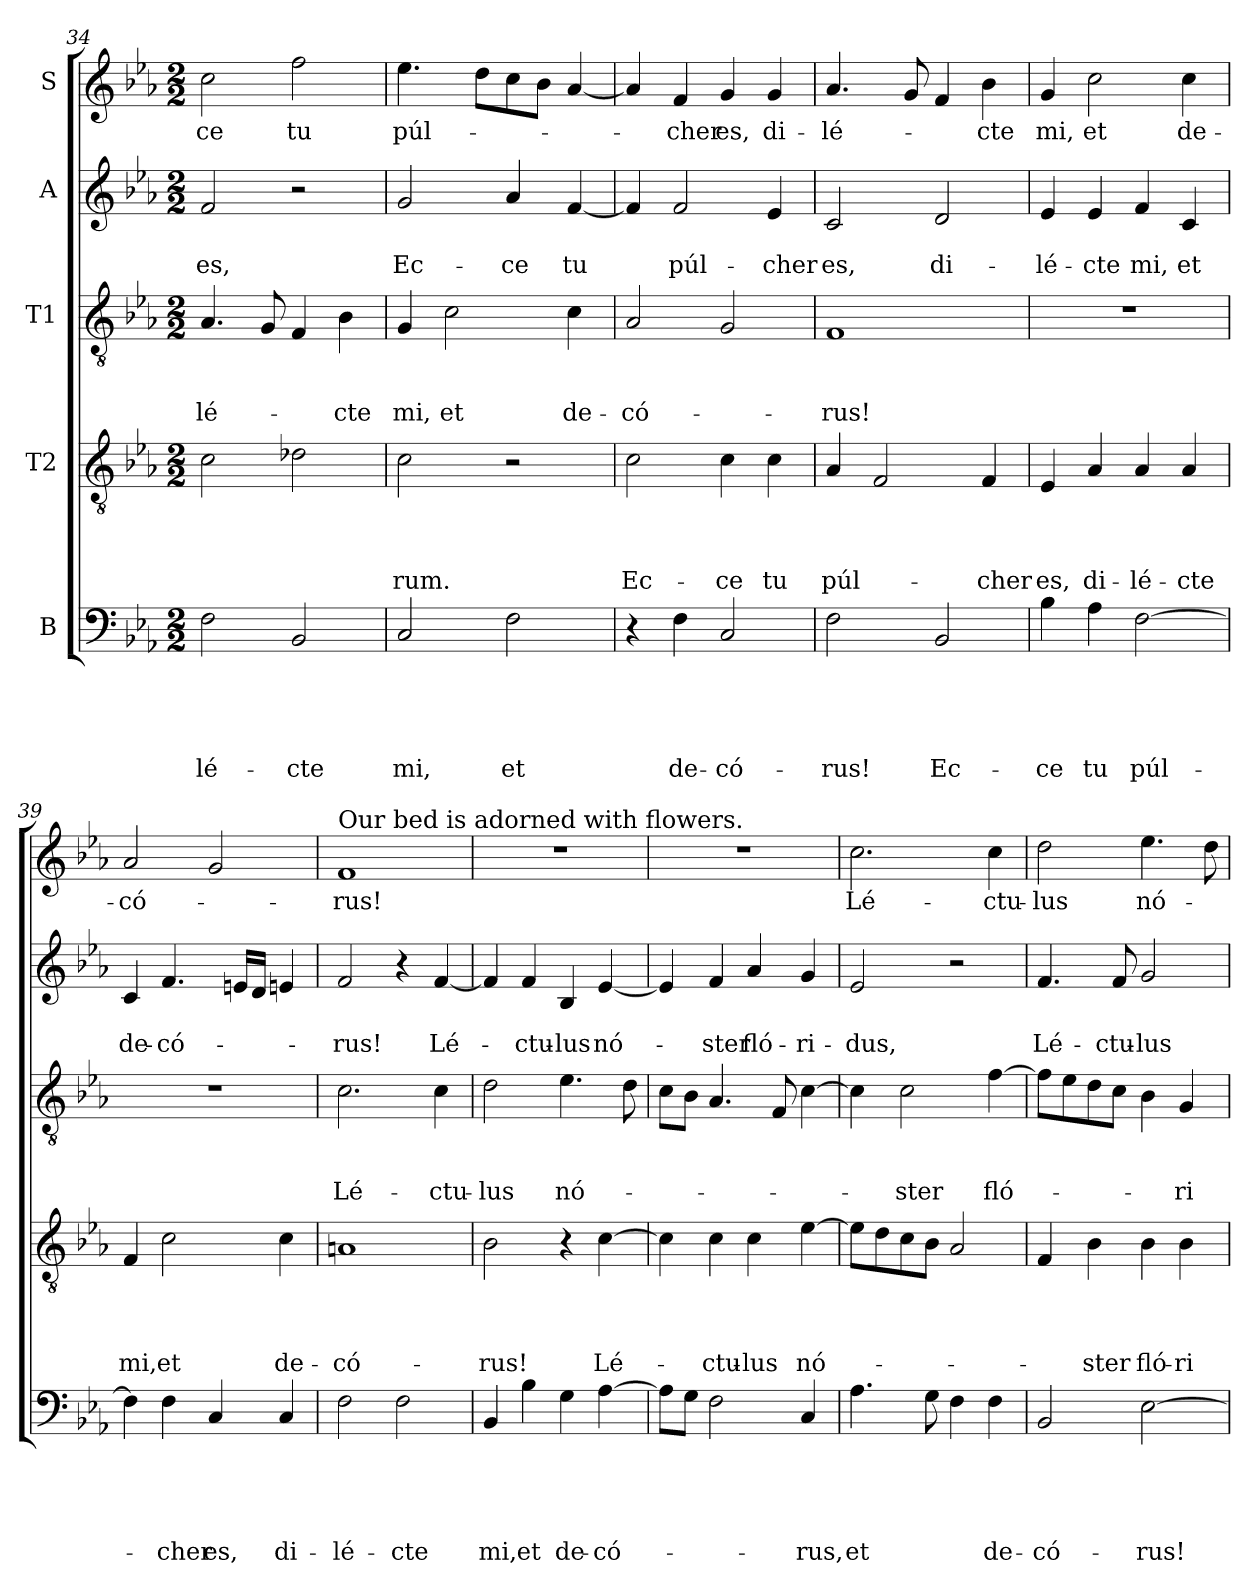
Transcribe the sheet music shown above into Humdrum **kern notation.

**kern	**text	**text	**text	**text	**text	**kern	**text	**text	**text	**text	**kern	**text	**text	**text	**kern	**text	**text	**kern	**text
*part5	*part5	*part5	*part5	*part5	*part5	*part4	*part4	*part4	*part4	*part4	*part3	*part3	*part3	*part3	*part2	*part2	*part2	*part1	*part1
*staff5	*staff5	*staff5	*staff5	*staff5	*staff5	*staff4	*staff4	*staff4	*staff4	*staff4	*staff3	*staff3	*staff3	*staff3	*staff2	*staff2	*staff2	*staff1	*staff1
*I"B	*	*	*	*	*	*I"T2	*	*	*	*	*I"T1	*	*	*	*I"A	*	*	*I"S	*
*clefF4	*	*	*	*	*	*clefGv2	*	*	*	*	*clefGv2	*	*	*	*clefG2	*	*	*clefG2	*
*k[b-e-a-]	*	*	*	*	*	*k[b-e-a-]	*	*	*	*	*k[b-e-a-]	*	*	*	*k[b-e-a-]	*	*	*k[b-e-a-]	*
*E-:	*	*	*	*	*	*E-:	*	*	*	*	*E-:	*	*	*	*E-:	*	*	*E-:	*
*M2/2	*	*	*	*	*	*M2/2	*	*	*	*	*M2/2	*	*	*	*M2/2	*	*	*M2/2	*
=34	=34	=34	=34	=34	=34	=34	=34	=34	=34	=34	=34	=34	=34	=34	=34	=34	=34	=34	=34
!	!	!	!	!	!LO:LY:b	!	!	!	!	!	!	!	!	!LO:LY:b	!	!	!LO:LY:b	!	!LO:LY:b
2F\	.	.	.	.	-lé-	2c\	.	.	.	.	4.A-/	.	.	-lé-	2f/	.	es,	2cc\	-ce
.	.	.	.	.	.	.	.	.	.	.	8G/	.	.	.	.	.	.	.	.
!	!	!	!	!	!LO:LY:b	!	!	!	!	!	!	!	!	!	!	!	!	!	!LO:LY:b
2BB-/	.	.	.	.	-cte	2d-X\	.	.	.	.	4F/	.	.	.	2r	.	.	2ff\	tu
!	!	!	!	!	!	!	!	!	!	!	!	!	!	!LO:LY:b	!	!	!	!	!
.	.	.	.	.	.	.	.	.	.	.	4B-\	.	.	-cte	.	.	.	.	.
=35	=35	=35	=35	=35	=35	=35	=35	=35	=35	=35	=35	=35	=35	=35	=35	=35	=35	=35	=35
!	!	!	!	!	!LO:LY:b	!	!	!	!	!LO:LY:b	!	!	!	!LO:LY:b	!	!	!LO:LY:b	!	!LO:LY:b
2C/	.	.	.	.	mi,	2c\	.	.	.	-rum.	4G/	.	.	mi,	2g/	.	Ec-	4.ee-\	púl-
!	!	!	!	!	!	!	!	!	!	!	!	!	!	!LO:LY:b	!	!	!	!	!
.	.	.	.	.	.	.	.	.	.	.	2c\	.	.	et	.	.	.	.	.
.	.	.	.	.	.	.	.	.	.	.	.	.	.	.	.	.	.	8dd\L	.
!	!	!	!	!	!LO:LY:b	!	!	!	!	!	!	!	!	!	!	!	!LO:LY:b	!	!
2F\	.	.	.	.	et	2r	.	.	.	.	.	.	.	.	4a-/	.	-ce	8cc\	.
.	.	.	.	.	.	.	.	.	.	.	.	.	.	.	.	.	.	8b-\J	.
!	!	!	!	!	!	!	!	!	!	!	!	!	!	!LO:LY:b	!	!	!LO:LY:b	!	!
.	.	.	.	.	.	.	.	.	.	.	4c\	.	.	de-	[4f/	.	tu	[4a-/	.
=36	=36	=36	=36	=36	=36	=36	=36	=36	=36	=36	=36	=36	=36	=36	=36	=36	=36	=36	=36
!	!	!	!	!	!	!	!	!	!	!LO:LY:b	!	!	!	!LO:LY:b	!	!	!	!	!
4r	.	.	.	.	.	2c\	.	.	.	Ec-	2A-/	.	.	-có-	4f/]	.	.	4a-/]	.
!	!	!	!	!	!LO:LY:b	!	!	!	!	!	!	!	!	!	!	!	!LO:LY:b	!	!LO:LY:b
4F\	.	.	.	.	de-	.	.	.	.	.	.	.	.	.	2f/	.	púl-	4f/	-cher
!	!	!	!	!	!LO:LY:b	!	!	!	!	!LO:LY:b	!	!	!	!	!	!	!	!	!LO:LY:b
2C/	.	.	.	.	-có-	4c\	.	.	.	-ce	2G/	.	.	.	.	.	.	4g/	es,
!	!	!	!	!	!	!	!	!	!	!LO:LY:b	!	!	!	!	!	!	!LO:LY:b	!	!LO:LY:b
.	.	.	.	.	.	4c\	.	.	.	tu	.	.	.	.	4e-/	.	-cher	4g/	di-
!!LO:PB:g=z
=37	=37	=37	=37	=37	=37	=37	=37	=37	=37	=37	=37	=37	=37	=37	=37	=37	=37	=37	=37
!	!	!	!	!	!LO:LY:b	!	!	!	!	!LO:LY:b	!	!	!	!LO:LY:b	!	!	!LO:LY:b	!	!LO:LY:b
2F\	.	.	.	.	-rus!	4A-/	.	.	.	púl-	1F	.	.	-rus!	2c/	.	es,	4.a-/	-lé-
.	.	.	.	.	.	2F/	.	.	.	.	.	.	.	.	.	.	.	.	.
.	.	.	.	.	.	.	.	.	.	.	.	.	.	.	.	.	.	8g/	.
!	!	!	!	!	!LO:LY:b	!	!	!	!	!	!	!	!	!	!	!	!LO:LY:b	!	!
2BB-/	.	.	.	.	Ec-	.	.	.	.	.	.	.	.	.	2d/	.	di-	4f/	.
!	!	!	!	!	!	!	!	!	!	!LO:LY:b	!	!	!	!	!	!	!	!	!LO:LY:b
.	.	.	.	.	.	4F/	.	.	.	-cher	.	.	.	.	.	.	.	4b-\	-cte
=38	=38	=38	=38	=38	=38	=38	=38	=38	=38	=38	=38	=38	=38	=38	=38	=38	=38	=38	=38
!	!	!	!	!	!LO:LY:b	!	!	!	!	!LO:LY:b	!	!	!	!	!	!	!LO:LY:b	!	!LO:LY:b
4B-\	.	.	.	.	-ce	4E-/	.	.	.	es,	1r	.	.	.	4e-/	.	-lé-	4g/	mi,
!	!	!	!	!	!LO:LY:b	!	!	!	!	!LO:LY:b	!	!	!	!	!	!	!LO:LY:b	!	!LO:LY:b
4A-\	.	.	.	.	tu	4A-/	.	.	.	di-	.	.	.	.	4e-/	.	-cte	2cc\	et
!	!	!	!	!	!LO:LY:b	!	!	!	!	!LO:LY:b	!	!	!	!	!	!	!LO:LY:b	!	!
[2F\	.	.	.	.	púl-	4A-/	.	.	.	-lé-	.	.	.	.	4f/	.	mi,	.	.
!	!	!	!	!	!	!	!	!	!	!LO:LY:b	!	!	!	!	!	!	!LO:LY:b	!	!LO:LY:b
.	.	.	.	.	.	4A-/	.	.	.	-cte	.	.	.	.	4c/	.	et	4cc\	de-
=39	=39	=39	=39	=39	=39	=39	=39	=39	=39	=39	=39	=39	=39	=39	=39	=39	=39	=39	=39
!	!	!	!	!	!	!	!	!	!	!LO:LY:b	!	!	!	!	!	!	!LO:LY:b	!	!LO:LY:b
4F\]	.	.	.	.	.	4F/	.	.	.	mi,	1r	.	.	.	4c/	.	de-	2a-/	-có-
!	!	!	!	!	!LO:LY:b	!	!	!	!	!LO:LY:b	!	!	!	!	!	!	!LO:LY:b	!	!
4F\	.	.	.	.	-cher	2c\	.	.	.	et	.	.	.	.	4.f/	.	-có-	.	.
!	!	!	!	!	!LO:LY:b	!	!	!	!	!	!	!	!	!	!	!	!	!	!
4C/	.	.	.	.	es,	.	.	.	.	.	.	.	.	.	.	.	.	2g/	.
.	.	.	.	.	.	.	.	.	.	.	.	.	.	.	16eni/LL	.	.	.	.
.	.	.	.	.	.	.	.	.	.	.	.	.	.	.	16d/JJ	.	.	.	.
!	!	!	!	!	!LO:LY:b	!	!	!	!	!LO:LY:b	!	!	!	!	!	!	!	!	!
4C/	.	.	.	.	di-	4c\	.	.	.	de-	.	.	.	.	4eni/	.	.	.	.
=40	=40	=40	=40	=40	=40	=40	=40	=40	=40	=40	=40	=40	=40	=40	=40	=40	=40	=40	=40
!	!	!	!	!	!	!	!	!	!	!	!	!	!	!	!	!	!	!LO:TX:a:t=Our bed is adorned with flowers.	!
!	!	!	!	!	!LO:LY:b	!	!	!	!	!LO:LY:b	!	!	!	!LO:LY:b	!	!	!LO:LY:b	!	!LO:LY:b
2F\	.	.	.	.	-lé-	1An	.	.	.	-có-	2.c\	.	.	Lé-	2f/	.	-rus!	1f	-rus!
!	!	!	!	!	!LO:LY:b	!	!	!	!	!	!	!	!	!	!	!	!	!	!
2F\	.	.	.	.	-cte	.	.	.	.	.	.	.	.	.	4r	.	.	.	.
!	!	!	!	!	!	!	!	!	!	!	!	!	!	!LO:LY:b	!	!	!LO:LY:b	!	!
.	.	.	.	.	.	.	.	.	.	.	4c\	.	.	-ctu-	[4f/	.	Lé-	.	.
=41	=41	=41	=41	=41	=41	=41	=41	=41	=41	=41	=41	=41	=41	=41	=41	=41	=41	=41	=41
!	!	!	!	!	!LO:LY:b	!	!	!	!	!LO:LY:b	!	!	!	!LO:LY:b	!	!	!	!	!
4BB-/	.	.	.	.	mi,	2B-\	.	.	.	-rus!	2d\	.	.	-lus	4f/]	.	.	1r	.
!	!	!	!	!	!LO:LY:b	!	!	!	!	!	!	!	!	!	!	!	!LO:LY:b	!	!
4B-\	.	.	.	.	et	.	.	.	.	.	.	.	.	.	4f/	.	-ctu-	.	.
!	!	!	!	!	!LO:LY:b	!	!	!	!	!	!	!	!	!LO:LY:b	!	!	!LO:LY:b	!	!
4G\	.	.	.	.	de-	4r	.	.	.	.	4.e-\	.	.	nó-	4B-/	.	-lus	.	.
!	!	!	!	!	!LO:LY:b	!	!	!	!	!LO:LY:b	!	!	!	!	!	!	!LO:LY:b	!	!
[4A-\	.	.	.	.	-có-	[4c\	.	.	.	Lé-	.	.	.	.	[4e-/	.	nó-	.	.
.	.	.	.	.	.	.	.	.	.	.	8d\	.	.	.	.	.	.	.	.
!!LO:LB:g=z
=42	=42	=42	=42	=42	=42	=42	=42	=42	=42	=42	=42	=42	=42	=42	=42	=42	=42	=42	=42
8A-\L]	.	.	.	.	.	4c\]	.	.	.	.	8c\L	.	.	.	4e-/]	.	.	1r	.
8G\J	.	.	.	.	.	.	.	.	.	.	8B-\J	.	.	.	.	.	.	.	.
!	!	!	!	!	!	!	!	!	!	!LO:LY:b	!	!	!	!	!	!	!LO:LY:b	!	!
2F\	.	.	.	.	.	4c\	.	.	.	-ctu-	4.A-/	.	.	.	4f/	.	-ster	.	.
!	!	!	!	!	!	!	!	!	!	!LO:LY:b	!	!	!	!	!	!	!LO:LY:b	!	!
.	.	.	.	.	.	4c\	.	.	.	-lus	.	.	.	.	4a-/	.	fló-	.	.
.	.	.	.	.	.	.	.	.	.	.	8F/	.	.	.	.	.	.	.	.
!	!	!	!	!	!LO:LY:b	!	!	!	!	!LO:LY:b	!	!	!	!	!	!	!LO:LY:b	!	!
4C/	.	.	.	.	-rus,	[4e-\	.	.	.	nó-	[4c\	.	.	.	4g/	.	-ri-	.	.
=43	=43	=43	=43	=43	=43	=43	=43	=43	=43	=43	=43	=43	=43	=43	=43	=43	=43	=43	=43
!	!	!	!	!	!LO:LY:b	!	!	!	!	!	!	!	!	!	!	!	!LO:LY:b	!	!LO:LY:b
4.A-\	.	.	.	.	et	8e-\L]	.	.	.	.	4c\]	.	.	.	2e-/	.	-dus,	2.cc\	Lé-
.	.	.	.	.	.	8d\	.	.	.	.	.	.	.	.	.	.	.	.	.
!	!	!	!	!	!	!	!	!	!	!	!	!	!	!LO:LY:b	!	!	!	!	!
.	.	.	.	.	.	8c\	.	.	.	.	2c\	.	.	-ster	.	.	.	.	.
8G\	.	.	.	.	.	8B-\J	.	.	.	.	.	.	.	.	.	.	.	.	.
4F\	.	.	.	.	.	2A-/	.	.	.	.	.	.	.	.	2r	.	.	.	.
!	!	!	!	!	!LO:LY:b	!	!	!	!	!	!	!	!	!LO:LY:b	!	!	!	!	!LO:LY:b
4F\	.	.	.	.	de-	.	.	.	.	.	[4f\	.	.	fló-	.	.	.	4cc\	-ctu-
=44	=44	=44	=44	=44	=44	=44	=44	=44	=44	=44	=44	=44	=44	=44	=44	=44	=44	=44	=44
!	!	!	!	!	!LO:LY:b	!	!	!	!	!	!	!	!	!	!	!	!LO:LY:b	!	!LO:LY:b
2BB-/	.	.	.	.	-có-	4F/	.	.	.	.	8f\L]	.	.	.	4.f/	.	Lé-	2dd\	-lus
.	.	.	.	.	.	.	.	.	.	.	8e-\	.	.	.	.	.	.	.	.
!	!	!	!	!	!	!	!	!	!	!LO:LY:b	!	!	!	!	!	!	!	!	!
.	.	.	.	.	.	4B-\	.	.	.	-ster	8d\	.	.	.	.	.	.	.	.
!	!	!	!	!	!	!	!	!	!	!	!	!	!	!	!	!	!LO:LY:b	!	!
.	.	.	.	.	.	.	.	.	.	.	8c\J	.	.	.	8f/	.	-ctu-	.	.
!	!	!	!	!	!LO:LY:b	!	!	!	!	!LO:LY:b	!	!	!	!	!	!	!LO:LY:b	!	!LO:LY:b
[2E-\	.	.	.	.	-rus!	4B-\	.	.	.	fló-	4B-\	.	.	.	2g/	.	-lus	4.ee-\	nó-
!	!	!	!	!	!	!	!	!	!	!LO:LY:b	!	!	!	!LO:LY:b	!	!	!	!	!
.	.	.	.	.	.	4B-\	.	.	.	-ri-	4G/	.	.	-ri-	.	.	.	.	.
.	.	.	.	.	.	.	.	.	.	.	.	.	.	.	.	.	.	8dd\	.
=	=	=	=	=	=	=	=	=	=	=	=	=	=	=	=	=	=	=	=
*-	*-	*-	*-	*-	*-	*-	*-	*-	*-	*-	*-	*-	*-	*-	*-	*-	*-	*-	*-
